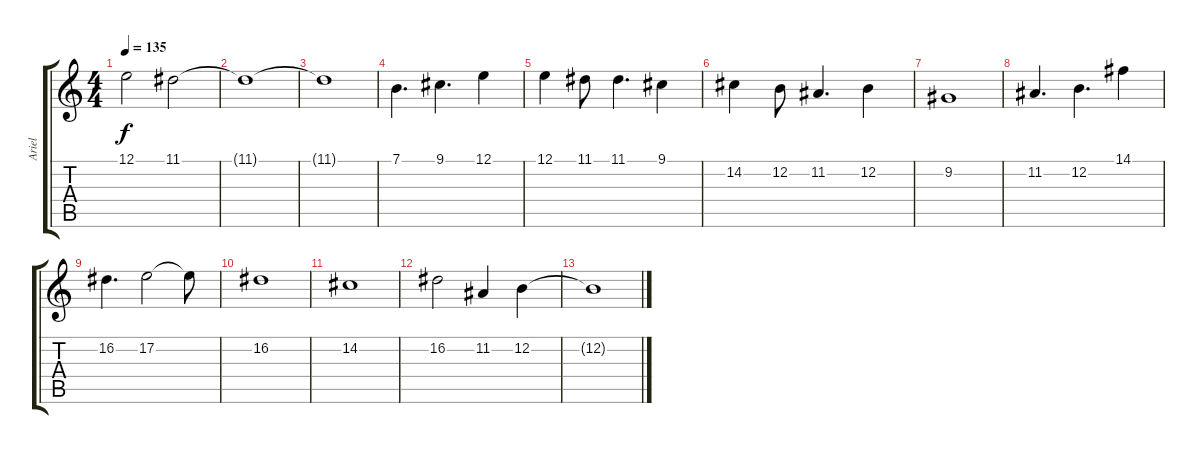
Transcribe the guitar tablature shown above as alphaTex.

\track ("Ariel" "Ariel") {instrument oboe}
\staff {score tabs}
\tuning (E4 B3 G3 D3 A2 E2) {hide}
\ts (4 4)
\tempo 135
\clef g2
\ks c
12.1.2{dy f} 11.1.2 |
11.1{t}.1 |
11.1{t}.1 |
7.1.4{d} 9.1.4{d} 12.1.4 |
12.1.4 11.1.8 11.1.4{d} 9.1.4 |
14.2.4 12.2.8 11.2.4{d} 12.2.4 |
9.2.1 |
11.2.4{d} 12.2.4{d} 14.1.4 |
16.2.4{d} 17.2.2 17.2{t}.8 |
16.2.1 |
14.2.1 |
16.2.2 11.2.4 12.2.4 |
12.2{t}.1
